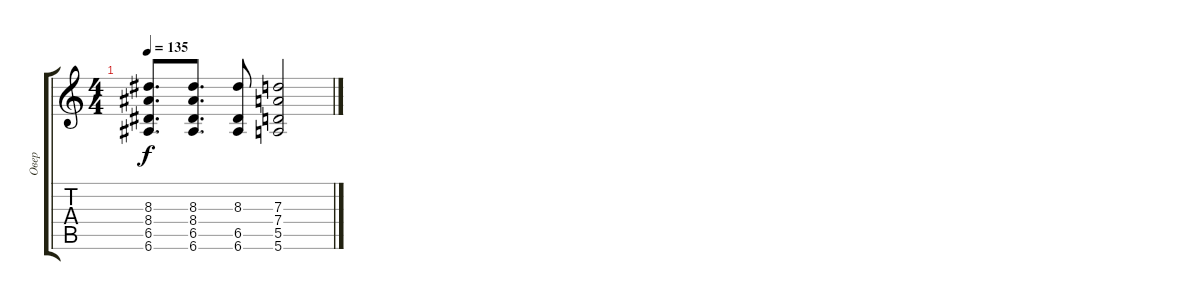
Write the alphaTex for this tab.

\track ("Овер" "Овер") {instrument overdrivenguitar}
\staff {score tabs}
\tuning (E4 B3 G3 D3 A2 E2) {hide}
\ts (4 4)
\tempo 135
\clef g2
\ks c
(8.3 8.4 6.5 6.6).8{d dy f} (8.3 8.4 6.5 6.6).8{d} (8.3 6.5 6.6).8 (7.3 7.4 5.5 5.6).2
